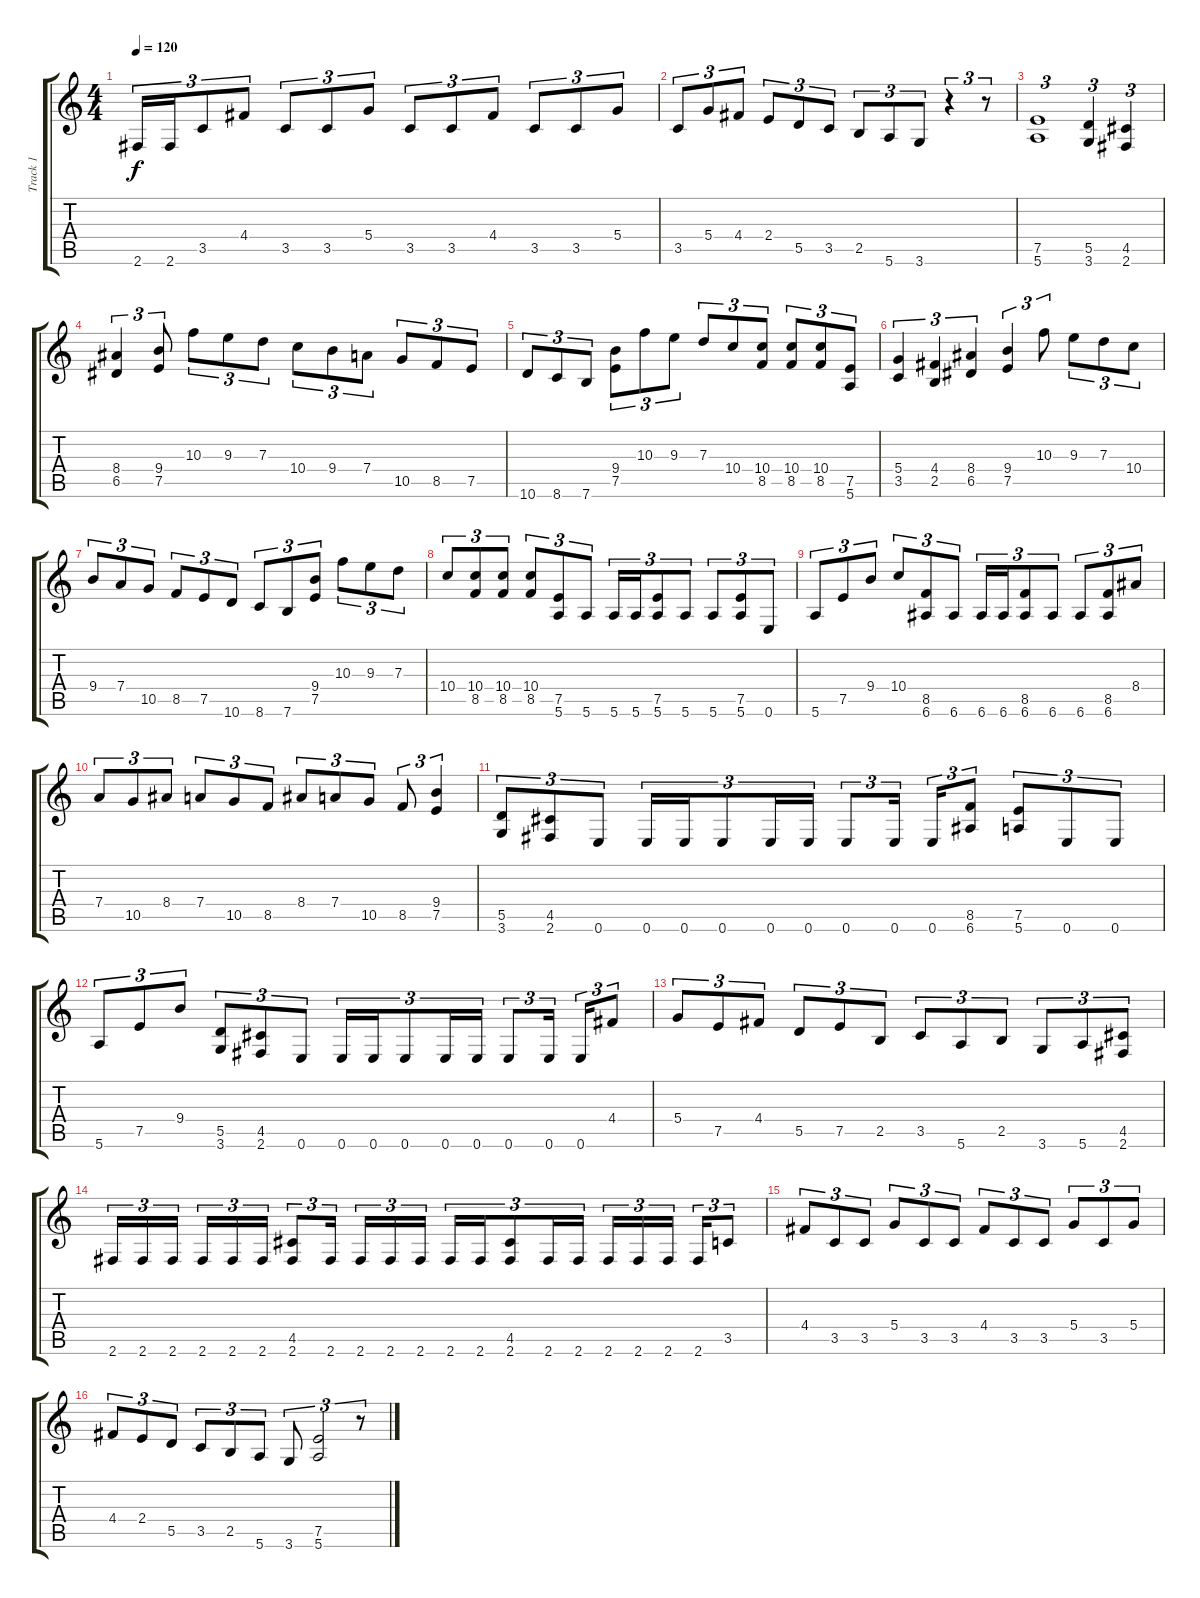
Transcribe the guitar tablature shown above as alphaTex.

\track ("Track 1" "Track 1") {instrument overdrivenguitar}
\staff {score tabs}
\tuning (E4 B3 G3 D3 A2 E2) {hide}
\ts (4 4)
\tempo 120
\clef g2
\ks c
2.6.16{tu (3 2) dy f} 2.6.16{tu (3 2)} 3.5.8{tu (3 2)} 4.4.8{tu (3 2)} 3.5.8{tu (3 2)} 3.5.8{tu (3 2)} 5.4.8{tu (3 2)} 3.5.8{tu (3 2)} 3.5.8{tu (3 2)} 4.4.8{tu (3 2)} 3.5.8{tu (3 2)} 3.5.8{tu (3 2)} 5.4.8{tu (3 2)} |
3.5.8{tu (3 2)} 5.4.8{tu (3 2)} 4.4.8{tu (3 2)} 2.4.8{tu (3 2)} 5.5.8{tu (3 2)} 3.5.8{tu (3 2)} 2.5.8{tu (3 2)} 5.6.8{tu (3 2)} 3.6.8{tu (3 2)} r.4{tu (3 2)} r.8{tu (3 2)} |
(7.5 5.6).1{tu (3 2)} (5.5 3.6).4{tu (3 2)} (4.5 2.6).4{tu (3 2)} |
(8.4 6.5).4{tu (3 2)} (9.4 7.5).8{tu (3 2)} 10.3.8{tu (3 2)} 9.3.8{tu (3 2)} 7.3.8{tu (3 2)} 10.4.8{tu (3 2)} 9.4.8{tu (3 2)} 7.4.8{tu (3 2)} 10.5.8{tu (3 2)} 8.5.8{tu (3 2)} 7.5.8{tu (3 2)} |
10.6.8{tu (3 2)} 8.6.8{tu (3 2)} 7.6.8{tu (3 2)} (9.4 7.5).8{tu (3 2)} 10.3.8{tu (3 2)} 9.3.8{tu (3 2)} 7.3.8{tu (3 2)} 10.4.8{tu (3 2)} (10.4 8.5).8{tu (3 2)} (10.4 8.5).8{tu (3 2)} (10.4 8.5).8{tu (3 2)} (7.5 5.6).8{tu (3 2)} |
(5.4 3.5).4{tu (3 2)} (4.4 2.5).4{tu (3 2)} (8.4 6.5).4{tu (3 2)} (9.4 7.5).4{tu (3 2)} 10.3.8{tu (3 2)} 9.3.8{tu (3 2)} 7.3.8{tu (3 2)} 10.4.8{tu (3 2)} |
9.4.8{tu (3 2)} 7.4.8{tu (3 2)} 10.5.8{tu (3 2)} 8.5.8{tu (3 2)} 7.5.8{tu (3 2)} 10.6.8{tu (3 2)} 8.6.8{tu (3 2)} 7.6.8{tu (3 2)} (9.4 7.5).8{tu (3 2)} 10.3.8{tu (3 2)} 9.3.8{tu (3 2)} 7.3.8{tu (3 2)} |
10.4.8{tu (3 2)} (10.4 8.5).8{tu (3 2)} (10.4 8.5).8{tu (3 2)} (10.4 8.5).8{tu (3 2)} (7.5 5.6).8{tu (3 2)} 5.6.8{tu (3 2)} 5.6.16{tu (3 2)} 5.6.16{tu (3 2)} (7.5 5.6).8{tu (3 2)} 5.6.8{tu (3 2)} 5.6.8{tu (3 2)} (7.5 5.6).8{tu (3 2)} 0.6.8{tu (3 2)} |
5.6.8{tu (3 2)} 7.5.8{tu (3 2)} 9.4.8{tu (3 2)} 10.4.8{tu (3 2)} (8.5 6.6).8{tu (3 2)} 6.6.8{tu (3 2)} 6.6.16{tu (3 2)} 6.6.16{tu (3 2)} (8.5 6.6).8{tu (3 2)} 6.6.8{tu (3 2)} 6.6.8{tu (3 2)} (8.5 6.6).8{tu (3 2)} 8.4.8{tu (3 2)} |
7.4.8{tu (3 2)} 10.5.8{tu (3 2)} 8.4.8{tu (3 2)} 7.4.8{tu (3 2)} 10.5.8{tu (3 2)} 8.5.8{tu (3 2)} 8.4.8{tu (3 2)} 7.4.8{tu (3 2)} 10.5.8{tu (3 2)} 8.5.8{tu (3 2)} (9.4 7.5).4{tu (3 2)} |
(5.5 3.6).8{tu (3 2)} (4.5 2.6).8{tu (3 2)} 0.6.8{tu (3 2)} 0.6.16{tu (3 2)} 0.6.16{tu (3 2)} 0.6.8{tu (3 2)} 0.6.16{tu (3 2)} 0.6.16{tu (3 2)} 0.6.8{tu (3 2)} 0.6.16{tu (3 2)} 0.6.16{tu (3 2)} (8.5 6.6).8{tu (3 2)} (7.5 5.6).8{tu (3 2)} 0.6.8{tu (3 2)} 0.6.8{tu (3 2)} |
5.6.8{tu (3 2)} 7.5.8{tu (3 2)} 9.4.8{tu (3 2)} (5.5 3.6).8{tu (3 2)} (4.5 2.6).8{tu (3 2)} 0.6.8{tu (3 2)} 0.6.16{tu (3 2)} 0.6.16{tu (3 2)} 0.6.8{tu (3 2)} 0.6.16{tu (3 2)} 0.6.16{tu (3 2)} 0.6.8{tu (3 2)} 0.6.16{tu (3 2)} 0.6.16{tu (3 2)} 4.4.8{tu (3 2)} |
5.4.8{tu (3 2)} 7.5.8{tu (3 2)} 4.4.8{tu (3 2)} 5.5.8{tu (3 2)} 7.5.8{tu (3 2)} 2.5.8{tu (3 2)} 3.5.8{tu (3 2)} 5.6.8{tu (3 2)} 2.5.8{tu (3 2)} 3.6.8{tu (3 2)} 5.6.8{tu (3 2)} (4.5 2.6).8{tu (3 2)} |
2.6.16{tu (3 2)} 2.6.16{tu (3 2)} 2.6.16{tu (3 2)} 2.6.16{tu (3 2)} 2.6.16{tu (3 2)} 2.6.16{tu (3 2)} (4.5 2.6).8{tu (3 2)} 2.6.16{tu (3 2)} 2.6.16{tu (3 2)} 2.6.16{tu (3 2)} 2.6.16{tu (3 2)} 2.6.16{tu (3 2)} 2.6.16{tu (3 2)} (4.5 2.6).8{tu (3 2)} 2.6.16{tu (3 2)} 2.6.16{tu (3 2)} 2.6.16{tu (3 2)} 2.6.16{tu (3 2)} 2.6.16{tu (3 2)} 2.6.16{tu (3 2)} 3.5.8{tu (3 2)} |
4.4.8{tu (3 2)} 3.5.8{tu (3 2)} 3.5.8{tu (3 2)} 5.4.8{tu (3 2)} 3.5.8{tu (3 2)} 3.5.8{tu (3 2)} 4.4.8{tu (3 2)} 3.5.8{tu (3 2)} 3.5.8{tu (3 2)} 5.4.8{tu (3 2)} 3.5.8{tu (3 2)} 5.4.8{tu (3 2)} |
4.4.8{tu (3 2)} 2.4.8{tu (3 2)} 5.5.8{tu (3 2)} 3.5.8{tu (3 2)} 2.5.8{tu (3 2)} 5.6.8{tu (3 2)} 3.6.8{tu (3 2)} (7.5 5.6).2{tu (3 2)} r.8{tu (3 2)}
